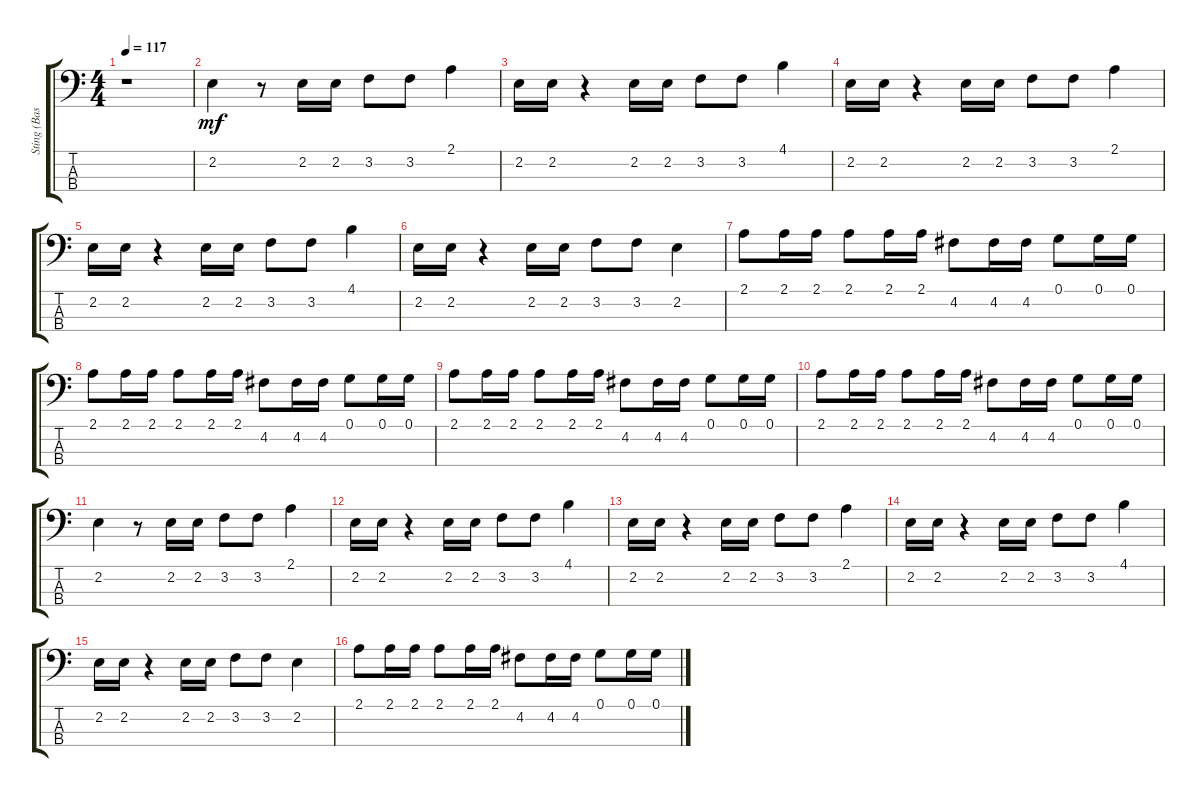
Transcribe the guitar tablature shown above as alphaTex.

\track ("Sting (Basse)" "Sting (Bas") {instrument fretlessbass}
\staff {score tabs}
\tuning (G2 D2 A1 E1) {hide}
\ts (4 4)
\tempo 117
\clef f4
\ks c
r.1{dy mf instrument fretlessbass} |
2.2.4 r.8 2.2.16 2.2.16 3.2.8 3.2.8 2.1.4 |
2.2.16 2.2.16 r.4 2.2.16 2.2.16 3.2.8 3.2.8 4.1.4 |
2.2.16 2.2.16 r.4 2.2.16 2.2.16 3.2.8 3.2.8 2.1.4 |
2.2.16 2.2.16 r.4 2.2.16 2.2.16 3.2.8 3.2.8 4.1.4 |
2.2.16 2.2.16 r.4 2.2.16 2.2.16 3.2.8 3.2.8 2.2.4 |
2.1.8 2.1.16 2.1.16 2.1.8 2.1.16 2.1.16 4.2.8 4.2.16 4.2.16 0.1.8 0.1.16 0.1.16 |
2.1.8 2.1.16 2.1.16 2.1.8 2.1.16 2.1.16 4.2.8 4.2.16 4.2.16 0.1.8 0.1.16 0.1.16 |
2.1.8 2.1.16 2.1.16 2.1.8 2.1.16 2.1.16 4.2.8 4.2.16 4.2.16 0.1.8 0.1.16 0.1.16 |
2.1.8 2.1.16 2.1.16 2.1.8 2.1.16 2.1.16 4.2.8 4.2.16 4.2.16 0.1.8 0.1.16 0.1.16 |
2.2.4 r.8 2.2.16 2.2.16 3.2.8 3.2.8 2.1.4 |
2.2.16 2.2.16 r.4 2.2.16 2.2.16 3.2.8 3.2.8 4.1.4 |
2.2.16 2.2.16 r.4 2.2.16 2.2.16 3.2.8 3.2.8 2.1.4 |
2.2.16 2.2.16 r.4 2.2.16 2.2.16 3.2.8 3.2.8 4.1.4 |
2.2.16 2.2.16 r.4 2.2.16 2.2.16 3.2.8 3.2.8 2.2.4 |
2.1.8 2.1.16 2.1.16 2.1.8 2.1.16 2.1.16 4.2.8 4.2.16 4.2.16 0.1.8 0.1.16 0.1.16
